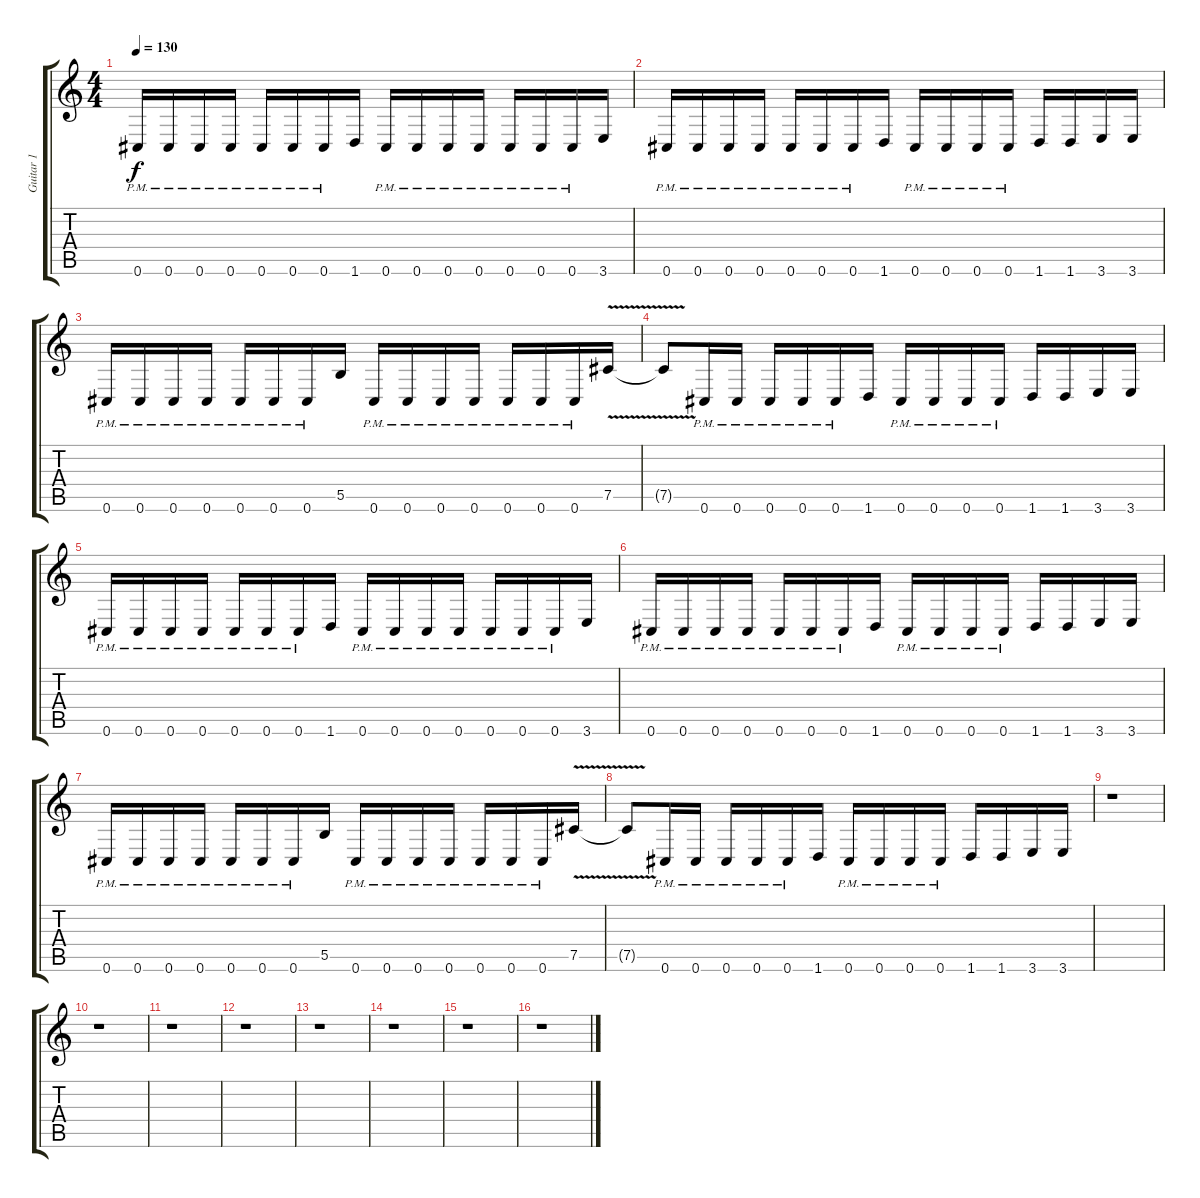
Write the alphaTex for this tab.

\track ("Guitar 1" "Guitar 1") {instrument distortionguitar}
\staff {score tabs}
\tuning (Db4 Ab3 E3 B2 Gb2 Db2) {hide}
\ts (4 4)
\tempo 130
\clef g2
\ks c
0.6{pm}.16{dy f instrument distortionguitar} 0.6{pm}.16 0.6{pm}.16 0.6{pm}.16 0.6{pm}.16 0.6{pm}.16 0.6{pm}.16 1.6.16 0.6{pm}.16 0.6{pm}.16 0.6{pm}.16 0.6{pm}.16 0.6{pm}.16 0.6{pm}.16 0.6{pm}.16 3.6.16 |
0.6{pm}.16 0.6{pm}.16 0.6{pm}.16 0.6{pm}.16 0.6{pm}.16 0.6{pm}.16 0.6{pm}.16 1.6.16 0.6{pm}.16 0.6{pm}.16 0.6{pm}.16 0.6{pm}.16 1.6.16 1.6.16 3.6.16 3.6.16 |
0.6{pm}.16 0.6{pm}.16 0.6{pm}.16 0.6{pm}.16 0.6{pm}.16 0.6{pm}.16 0.6{pm}.16 5.5.16 0.6{pm}.16 0.6{pm}.16 0.6{pm}.16 0.6{pm}.16 0.6{pm}.16 0.6{pm}.16 0.6{pm}.16 7.5{v}.16 |
7.5{t}.8 0.6{pm}.16 0.6{pm}.16 0.6{pm}.16 0.6{pm}.16 0.6{pm}.16 1.6.16 0.6{pm}.16 0.6{pm}.16 0.6{pm}.16 0.6{pm}.16 1.6.16 1.6.16 3.6.16 3.6.16 |
0.6{pm}.16 0.6{pm}.16 0.6{pm}.16 0.6{pm}.16 0.6{pm}.16 0.6{pm}.16 0.6{pm}.16 1.6.16 0.6{pm}.16 0.6{pm}.16 0.6{pm}.16 0.6{pm}.16 0.6{pm}.16 0.6{pm}.16 0.6{pm}.16 3.6.16 |
0.6{pm}.16 0.6{pm}.16 0.6{pm}.16 0.6{pm}.16 0.6{pm}.16 0.6{pm}.16 0.6{pm}.16 1.6.16 0.6{pm}.16 0.6{pm}.16 0.6{pm}.16 0.6{pm}.16 1.6.16 1.6.16 3.6.16 3.6.16 |
0.6{pm}.16 0.6{pm}.16 0.6{pm}.16 0.6{pm}.16 0.6{pm}.16 0.6{pm}.16 0.6{pm}.16 5.5.16 0.6{pm}.16 0.6{pm}.16 0.6{pm}.16 0.6{pm}.16 0.6{pm}.16 0.6{pm}.16 0.6{pm}.16 7.5{v}.16 |
7.5{t}.8 0.6{pm}.16 0.6{pm}.16 0.6{pm}.16 0.6{pm}.16 0.6{pm}.16 1.6.16 0.6{pm}.16 0.6{pm}.16 0.6{pm}.16 0.6{pm}.16 1.6.16 1.6.16 3.6.16 3.6.16 |
r.1 |
r.1 |
r.1 |
r.1 |
r.1 |
r.1 |
r.1 |
r.1
